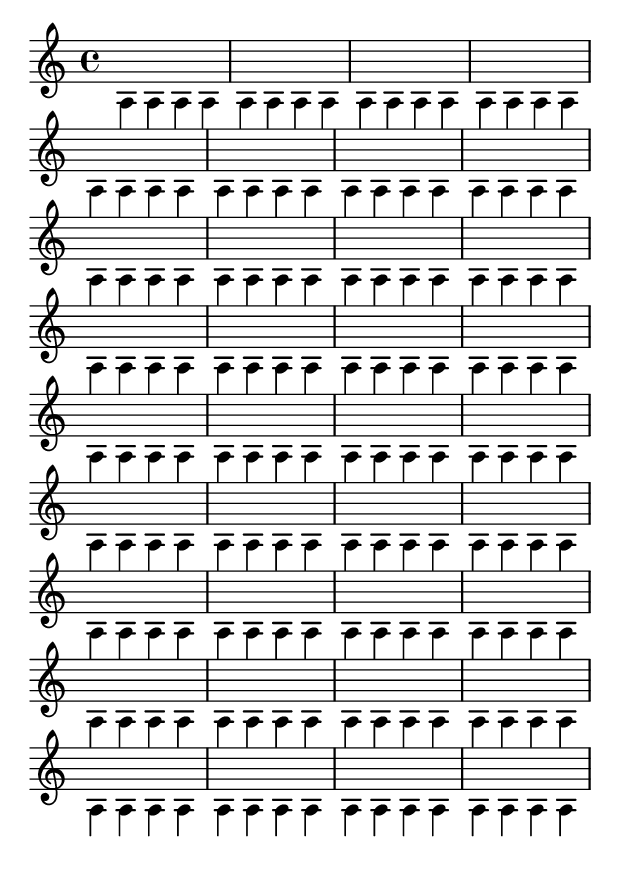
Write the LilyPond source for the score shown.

%% Generated by lilypond-book
%% Options: [exampleindent=10.16\mm,indent=0\mm,line-width=160\mm]
\include "lilypond-book-preamble.ly"


% ****************************************************************
% Start cut-&-pastable-section
% ****************************************************************



\paper {
  indent = 0\mm
  line-width = 160\mm
  % offset the left padding, also add 1mm as lilypond creates cropped
  % images with a little space on the right
  line-width = #(- line-width (* mm  3.000000) (* mm 1))
}

\layout {
  
}





% ****************************************************************
% ly snippet:
% ****************************************************************
\sourcefilename "/home/gub/NewGub/gub/target/linux-x86/src/lilypond-git.sv.gnu.org--lilypond.git-release-unstable/input/regression/stem-length-estimation.ly"
\sourcefileline 0
\version "2.17.6"

\header {
  texidoc = "Stems with overridden 'Y-extent should
not confuse height estimation.  This example should fit snugly
on one page.
"
}

#(define (assert-single-page layout props arg)
   (if (and (= (chain-assoc-get 'page:page-number props -1)
               (ly:output-def-lookup layout 'first-page-number))
            (chain-assoc-get 'page:last? props -1))
       (interpret-markup layout props arg)
       (ly:error "failed to fit test on single page")))

\paper {
  #(set-paper-size "a6")
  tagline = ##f
  indent = #0
  system-system-spacing = #'((padding . 1.2))
  oddHeaderMarkup = \markup \on-the-fly #assert-single-page \null
}

\book {
  \score {
    \new Voice {
      \voiceTwo
      \override Stem.Y-extent = #'(0.0 . 0.0)
      \repeat unfold 144 a4
    }
    \layout {
      \context {
        \Score
        \remove "Bar_number_engraver"
      }
    }
  }
}



% ****************************************************************
% end ly snippet
% ****************************************************************
